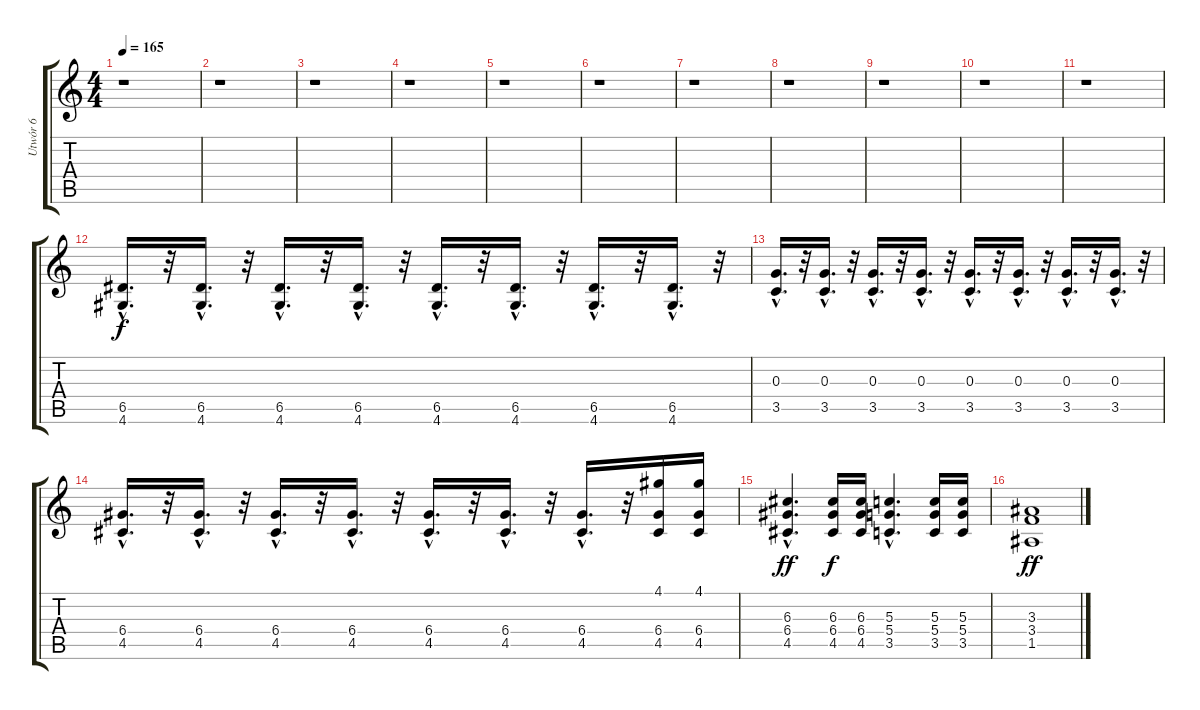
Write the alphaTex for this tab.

\track ("Utwór 6" "Utwór 6") {instrument distortionguitar}
\staff {score tabs}
\tuning (E4 B3 G3 D3 A2 E2) {hide}
\ts (4 4)
\tempo 165
\clef g2
\ks c
r.1{dy f} |
r.1 |
r.1 |
r.1 |
r.1 |
r.1 |
r.1 |
r.1 |
r.1 |
r.1 |
r.1 |
(6.5{hac} 4.6{hac}).16{d} r.32 (6.5{hac} 4.6{hac}).16{d} r.32 (6.5{hac} 4.6{hac}).16{d} r.32 (6.5{hac} 4.6{hac}).16{d} r.32 (6.5{hac} 4.6{hac}).16{d} r.32 (6.5{hac} 4.6{hac}).16{d} r.32 (6.5{hac} 4.6{hac}).16{d} r.32 (6.5{hac} 4.6{hac}).16{d} r.32 |
(0.3{hac} 3.5{hac}).16{d} r.32 (0.3{hac} 3.5{hac}).16{d} r.32 (0.3{hac} 3.5{hac}).16{d} r.32 (0.3{hac} 3.5{hac}).16{d} r.32 (0.3{hac} 3.5{hac}).16{d} r.32 (0.3{hac} 3.5{hac}).16{d} r.32 (0.3{hac} 3.5{hac}).16{d} r.32 (0.3{hac} 3.5{hac}).16{d} r.32 |
(6.4{hac} 4.5{hac}).16{d} r.32 (6.4{hac} 4.5{hac}).16{d} r.32 (6.4{hac} 4.5{hac}).16{d} r.32 (6.4{hac} 4.5{hac}).16{d} r.32 (6.4{hac} 4.5{hac}).16{d} r.32 (6.4{hac} 4.5{hac}).16{d} r.32 (6.4{hac} 4.5{hac}).16{d} r.32 (4.1 6.4 4.5).16 (4.1 6.4 4.5).16 |
(6.3{hac} 6.4{hac} 4.5{hac}).4{d dy ff} (6.3 6.4 4.5).16{dy f} (6.3 6.4 4.5).16 (5.3{hac} 5.4{hac} 3.5{hac}).4{d} (5.3 5.4 3.5).16 (5.3 5.4 3.5).16 |
(3.3 3.4 1.5).1{dy ff}
